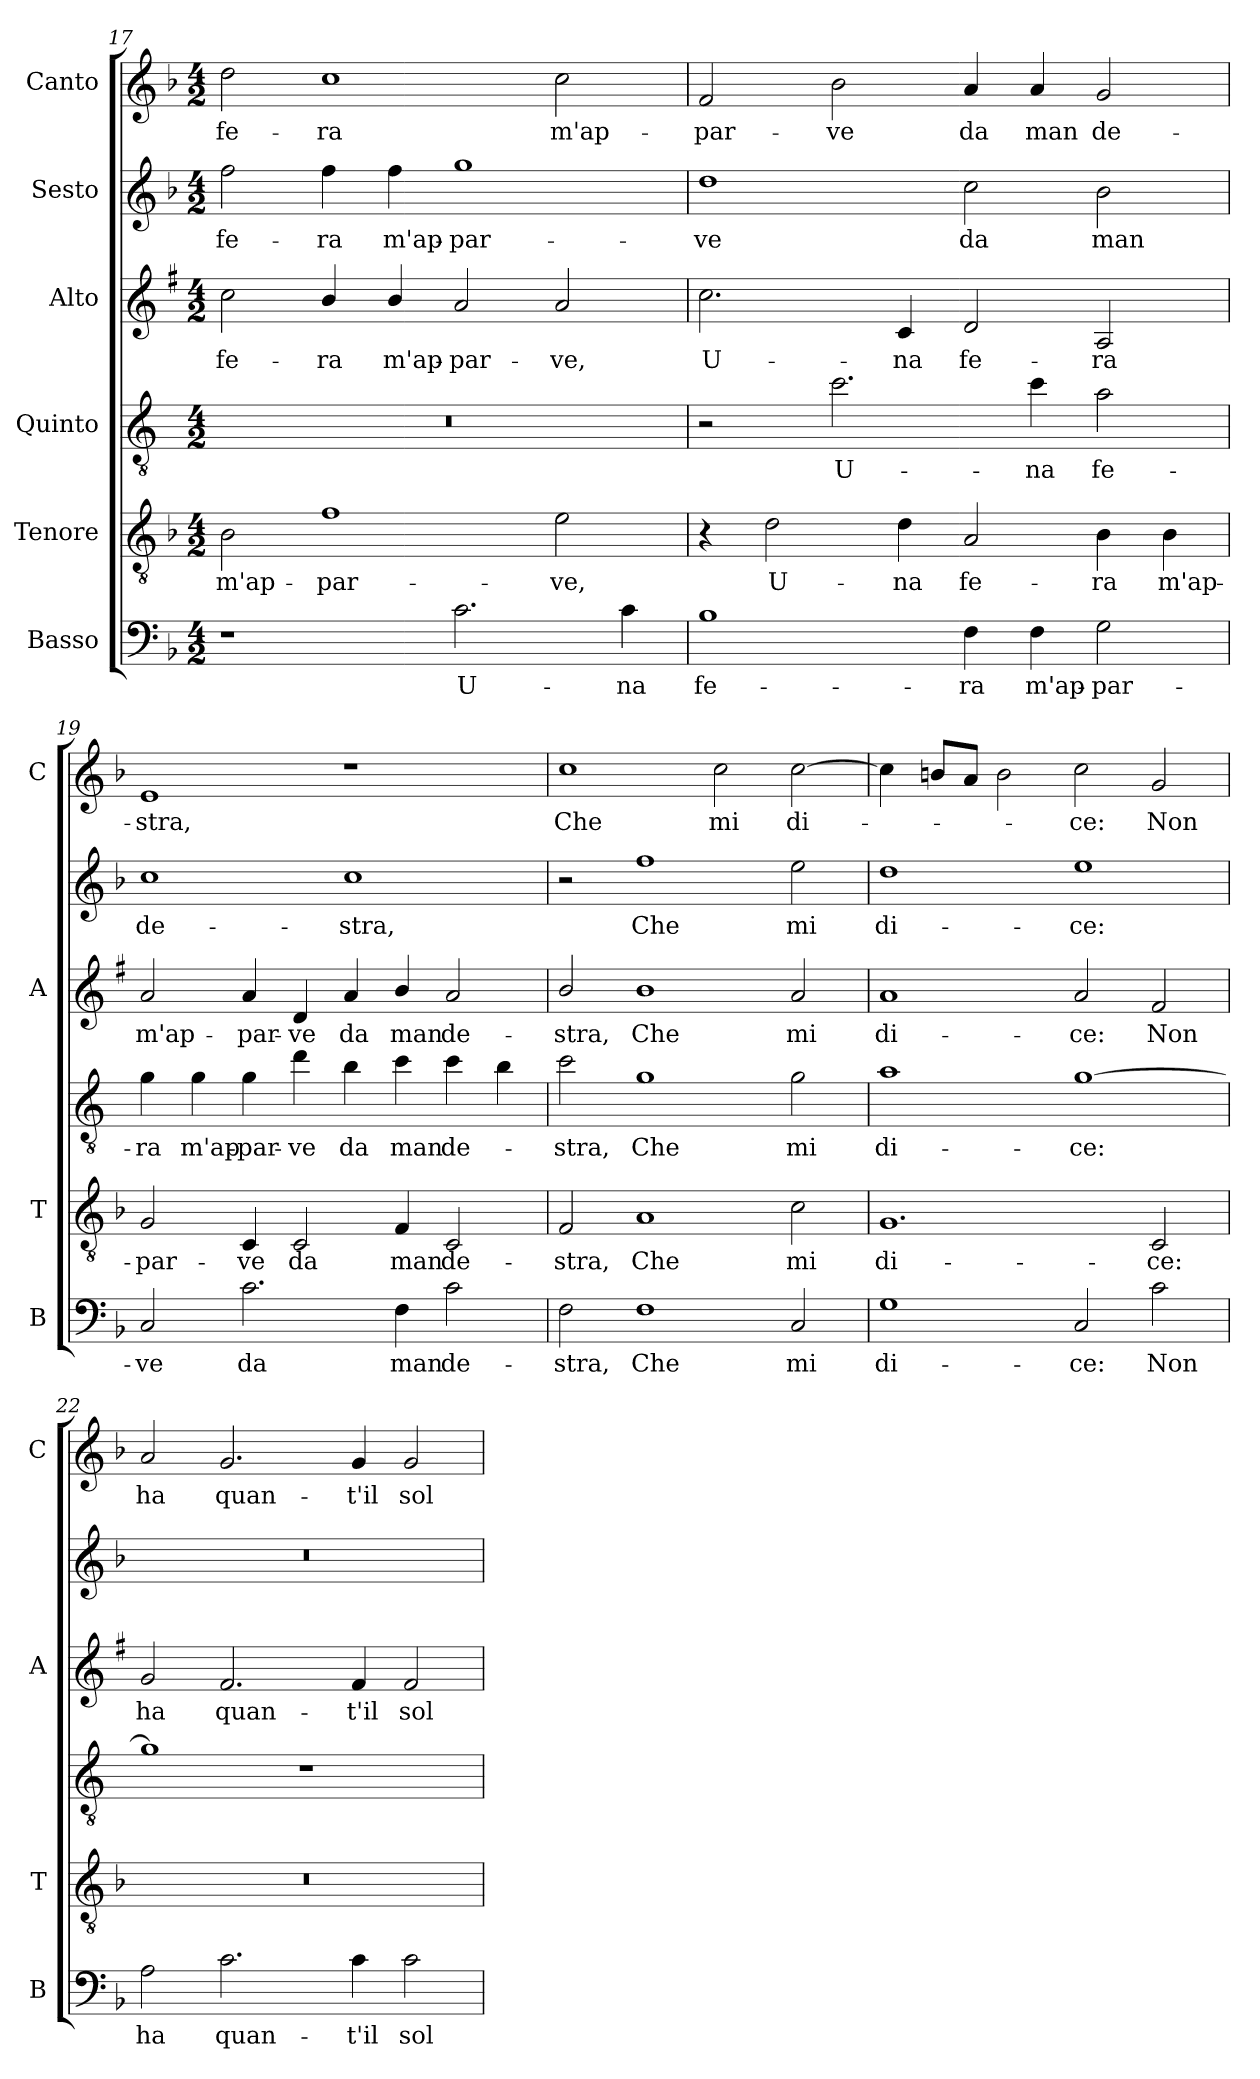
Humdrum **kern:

**kern	**text	**kern	**text	**kern	**text	**kern	**text	**kern	**text	**kern	**text
*part6	*part6	*part5	*part5	*part4	*part4	*part3	*part3	*part2	*part2	*part1	*part1
*staff6	*staff6	*staff5	*staff5	*staff4	*staff4	*staff3	*staff3	*staff2	*staff2	*staff1	*staff1
*I"Basso	*	*I"Tenore	*	*I"Quinto	*	*I"Alto	*	*I"Sesto	*	*I"Canto	*
*I'B	*	*I'T	*	*	*	*I'A	*	*	*	*I'C	*
!!LO:LB:g=z
*clefF4	*	*clefGv2	*	*clefGv2	*	*clefG2	*	*clefG2	*	*clefG2	*
*	*	*	*	*ITrd4c7	*	*ITrd1c2	*	*	*	*	*
*k[b-]	*	*k[b-]	*	*k[b-]	*	*k[b-]	*	*k[b-]	*	*k[b-]	*
*F:	*	*F:	*	*F:	*	*F:	*	*F:	*	*F:	*
*M4/2	*	*M4/2	*	*M4/2	*	*M4/2	*	*M4/2	*	*M4/2	*
=17	=17	=17	=17	=17	=17	=17	=17	=17	=17	=17	=17
!	!	!	!LO:LY:b	!	!	!	!LO:LY:b	!	!LO:LY:b	!	!LO:LY:b
1r	.	2B-\	m'ap-	0r	.	2b-\	fe-	2ff\	fe-	2dd\	fe-
!	!	!	!LO:LY:b	!	!	!	!LO:LY:b	!	!LO:LY:b	!	!LO:LY:b
.	.	1f	-par-	.	.	4a/	-ra	4ff\	-ra	1cc	-ra
!	!	!	!	!	!	!	!LO:LY:b	!	!LO:LY:b	!	!
.	.	.	.	.	.	4a/	m'ap-	4ff\	m'ap-	.	.
!	!LO:LY:b	!	!	!	!	!	!LO:LY:b	!	!LO:LY:b	!	!
2.c\	U-	.	.	.	.	2g/	-par-	1gg	-par-	.	.
!	!	!	!LO:LY:b	!	!	!	!LO:LY:b	!	!	!	!LO:LY:b
.	.	2e\	-ve,	.	.	2g/	-ve,	.	.	2cc\	m'ap-
!	!LO:LY:b	!	!	!	!	!	!	!	!	!	!
4c\	-na	.	.	.	.	.	.	.	.	.	.
=18	=18	=18	=18	=18	=18	=18	=18	=18	=18	=18	=18
!	!LO:LY:b	!	!	!	!	!	!LO:LY:b	!	!LO:LY:b	!	!LO:LY:b
1B-	fe-	4r	.	2r	.	2.b-\	U-	1dd	-ve	2f/	-par-
!	!	!	!LO:LY:b	!	!	!	!	!	!	!	!
.	.	2d\	U-	.	.	.	.	.	.	.	.
!	!	!	!	!	!LO:LY:b	!	!	!	!	!	!LO:LY:b
.	.	.	.	2.f\	U-	.	.	.	.	2b-\	-ve
!	!	!	!LO:LY:b	!	!	!	!LO:LY:b	!	!	!	!
.	.	4d\	-na	.	.	4B-/	-na	.	.	.	.
!	!LO:LY:b	!	!LO:LY:b	!	!	!	!LO:LY:b	!	!LO:LY:b	!	!LO:LY:b
4F\	-ra	2A/	fe-	.	.	2c/	fe-	2cc\	da	4a/	da
!	!LO:LY:b	!	!	!	!LO:LY:b	!	!	!	!	!	!LO:LY:b
4F\	m'ap-	.	.	4f\	-na	.	.	.	.	4a/	man
!	!LO:LY:b	!	!LO:LY:b	!	!LO:LY:b	!	!LO:LY:b	!	!LO:LY:b	!	!LO:LY:b
2G\	-par-	4B-\	-ra	2d\	fe-	2G/	-ra	2b-\	man	2g/	de-
!	!	!	!LO:LY:b	!	!	!	!	!	!	!	!
.	.	4B-\	m'ap-	.	.	.	.	.	.	.	.
=19	=19	=19	=19	=19	=19	=19	=19	=19	=19	=19	=19
!	!LO:LY:b	!	!LO:LY:b	!	!LO:LY:b	!	!LO:LY:b	!	!LO:LY:b	!	!LO:LY:b
2C/	-ve	2G/	-par-	4c\	-ra	2g/	m'ap-	1cc	de-	1e	-stra,
!	!	!	!	!	!LO:LY:b	!	!	!	!	!	!
.	.	.	.	4c\	m'ap-	.	.	.	.	.	.
!	!LO:LY:b	!	!LO:LY:b	!	!LO:LY:b	!	!LO:LY:b	!	!	!	!
2.c\	da	4C/	-ve	4c\	-par-	4g/	-par-	.	.	.	.
!	!	!	!LO:LY:b	!	!LO:LY:b	!	!LO:LY:b	!	!	!	!
.	.	2C/	da	4g\	-ve	4c/	-ve	.	.	.	.
!	!	!	!	!	!LO:LY:b	!	!LO:LY:b	!	!LO:LY:b	!	!
.	.	.	.	4e\	da	4g/	da	1cc	-stra,	1r	.
!	!LO:LY:b	!	!LO:LY:b	!	!LO:LY:b	!	!LO:LY:b	!	!	!	!
4F\	man	4F/	man	4f\	man	4a/	man	.	.	.	.
!	!LO:LY:b	!	!LO:LY:b	!	!LO:LY:b	!	!LO:LY:b	!	!	!	!
2c\	de-	2C/	de-	4f\	de-	2g/	de-	.	.	.	.
.	.	.	.	4e\	.	.	.	.	.	.	.
=20	=20	=20	=20	=20	=20	=20	=20	=20	=20	=20	=20
!	!LO:LY:b	!	!LO:LY:b	!	!LO:LY:b	!	!LO:LY:b	!	!	!	!LO:LY:b
2F\	-stra,	2F/	-stra,	2f\	-stra,	2a/	-stra,	2r	.	1cc	Che
!	!LO:LY:b	!	!LO:LY:b	!	!LO:LY:b	!	!LO:LY:b	!	!LO:LY:b	!	!
1F	Che	1A	Che	1c	Che	1a	Che	1ff	Che	.	.
!	!	!	!	!	!	!	!	!	!	!	!LO:LY:b
.	.	.	.	.	.	.	.	.	.	2cc\	mi
!	!LO:LY:b	!	!LO:LY:b	!	!LO:LY:b	!	!LO:LY:b	!	!LO:LY:b	!	!LO:LY:b
2C/	mi	2c\	mi	2c\	mi	2g/	mi	2ee\	mi	[2cc\	di-
!!LO:PB:g=z
=21	=21	=21	=21	=21	=21	=21	=21	=21	=21	=21	=21
!	!LO:LY:b	!	!LO:LY:b	!	!LO:LY:b	!	!LO:LY:b	!	!LO:LY:b	!	!
1G	di-	1.G	di-	1d	di-	1g	di-	1dd	di-	4cc\]	.
.	.	.	.	.	.	.	.	.	.	8bn/L	.
.	.	.	.	.	.	.	.	.	.	8a/J	.
.	.	.	.	.	.	.	.	.	.	2b\	.
!	!LO:LY:b	!	!	!	!LO:LY:b	!	!LO:LY:b	!	!LO:LY:b	!	!LO:LY:b
2C/	-ce:	.	.	[1c	-ce:	2g/	-ce:	1ee	-ce:	2cc\	-ce:
!	!LO:LY:b	!	!LO:LY:b	!	!	!	!LO:LY:b	!	!	!	!LO:LY:b
2c\	Non	2C/	-ce:	.	.	2e/	Non	.	.	2g/	Non
=22	=22	=22	=22	=22	=22	=22	=22	=22	=22	=22	=22
!	!LO:LY:b	!	!	!	!	!	!LO:LY:b	!	!	!	!LO:LY:b
2A\	ha	0r	.	1c]	.	2f/	ha	0r	.	2a/	ha
!	!LO:LY:b	!	!	!	!	!	!LO:LY:b	!	!	!	!LO:LY:b
2.c\	quan-	.	.	.	.	2.e/	quan-	.	.	2.g/	quan-
.	.	.	.	1r	.	.	.	.	.	.	.
!	!LO:LY:b	!	!	!	!	!	!LO:LY:b	!	!	!	!LO:LY:b
4c\	-t'il	.	.	.	.	4e/	-t'il	.	.	4g/	-t'il
!	!LO:LY:b	!	!	!	!	!	!LO:LY:b	!	!	!	!LO:LY:b
2c\	sol	.	.	.	.	2e/	sol	.	.	2g/	sol
=	=	=	=	=	=	=	=	=	=	=	=
*-	*-	*-	*-	*-	*-	*-	*-	*-	*-	*-	*-
